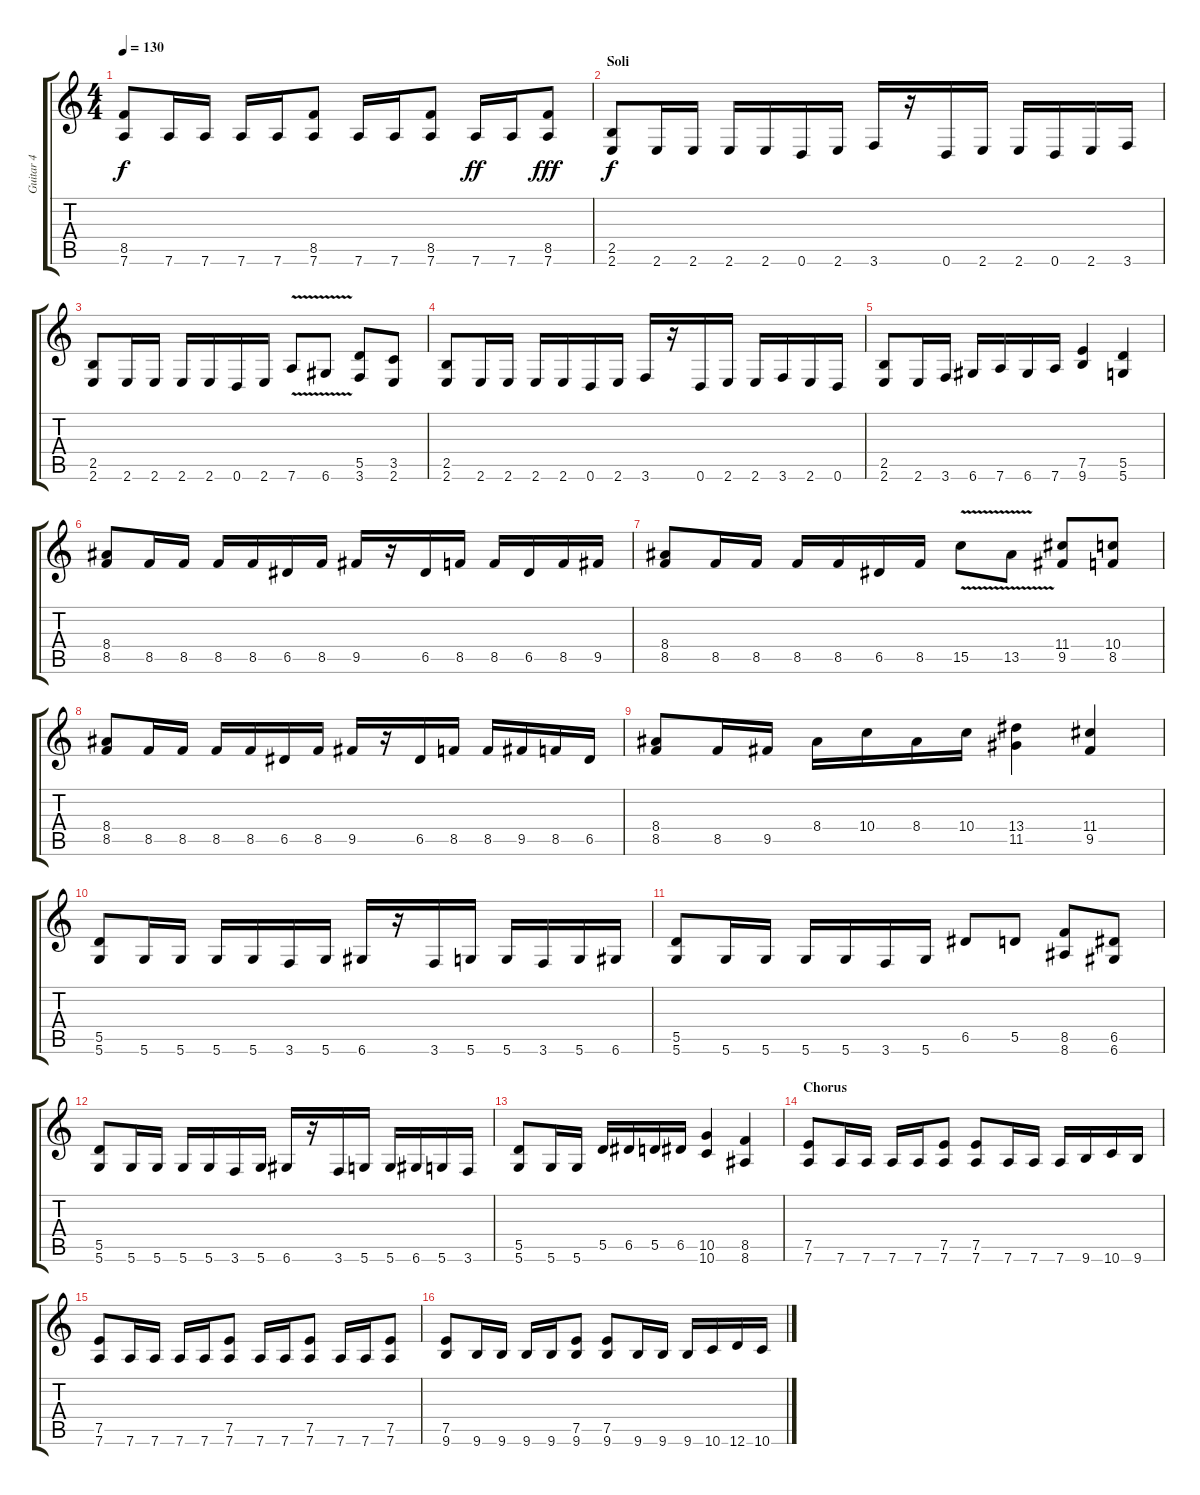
\track ("Guitar 4" "Guitar 4") {instrument distortionguitar}
\staff {score tabs}
\tuning (E4 B3 G3 D3 A2 D2) {hide}
\ts (4 4)
\tempo 130
\clef g2
\ks c
(8.5 7.6).8{dy f} 7.6.16 7.6.16 7.6.16 7.6.16 (8.5 7.6).8 7.6.16 7.6.16 (8.5 7.6).8 7.6.16{dy ff} 7.6.16 (8.5 7.6).8{dy fff} |
\section ("" "Soli")
(2.5 2.6).8{dy f volume 13 balance 4} 2.6.16 2.6.16 2.6.16 2.6.16 0.6.16 2.6.16 3.6.16 r.16 0.6.16 2.6.16 2.6.16 0.6.16 2.6.16 3.6.16 |
(2.5 2.6).8 2.6.16 2.6.16 2.6.16 2.6.16 0.6.16 2.6.16 7.6{v}.8 6.6{v}.8 (5.5 3.6).8 (3.5 2.6).8 |
(2.5 2.6).8 2.6.16 2.6.16 2.6.16 2.6.16 0.6.16 2.6.16 3.6.16 r.16 0.6.16 2.6.16 2.6.16 3.6.16 2.6.16 0.6.16 |
(2.5 2.6).8 2.6.16 3.6.16 6.6.16 7.6.16 6.6.16 7.6.16 (7.5 9.6).4 (5.5 5.6).4 |
\section ("" "")
(8.4 8.5).8 8.5.16 8.5.16 8.5.16 8.5.16 6.5.16 8.5.16 9.5.16 r.16 6.5.16 8.5.16 8.5.16 6.5.16 8.5.16 9.5.16 |
(8.4 8.5).8 8.5.16 8.5.16 8.5.16 8.5.16 6.5.16 8.5.16 15.5{v}.8 13.5{v}.8 (11.4 9.5).8 (10.4 8.5).8 |
(8.4 8.5).8 8.5.16 8.5.16 8.5.16 8.5.16 6.5.16 8.5.16 9.5.16 r.16 6.5.16 8.5.16 8.5.16 9.5.16 8.5.16 6.5.16 |
(8.4 8.5).8 8.5.16 9.5.16 8.4.16 10.4.16 8.4.16 10.4.16 (13.4 11.5).4 (11.4 9.5).4 |
\section ("" "")
(5.5 5.6).8 5.6.16 5.6.16 5.6.16 5.6.16 3.6.16 5.6.16 6.6.16 r.16 3.6.16 5.6.16 5.6.16 3.6.16 5.6.16 6.6.16 |
(5.5 5.6).8 5.6.16 5.6.16 5.6.16 5.6.16 3.6.16 5.6.16 6.5.8 5.5.8 (8.5 8.6).8 (6.5 6.6).8 |
(5.5 5.6).8 5.6.16 5.6.16 5.6.16 5.6.16 3.6.16 5.6.16 6.6.16 r.16 3.6.16 5.6.16 5.6.16 6.6.16 5.6.16 3.6.16 |
(5.5 5.6).8 5.6.16 5.6.16 5.5.16 6.5.16 5.5.16 6.5.16 (10.5 10.6).4 (8.5 8.6).4 |
\section ("" "Chorus")
(7.5 7.6).8{volume 13} 7.6.16 7.6.16 7.6.16 7.6.16 (7.5 7.6).8 (7.5 7.6).8 7.6.16 7.6.16 7.6.16 9.6.16 10.6.16 9.6.16 |
(7.5 7.6).8 7.6.16 7.6.16 7.6.16 7.6.16 (7.5 7.6).8 7.6.16 7.6.16 (7.5 7.6).8 7.6.16 7.6.16 (7.5 7.6).8 |
(7.5 9.6).8 9.6.16 9.6.16 9.6.16 9.6.16 (7.5 9.6).8 (7.5 9.6).8 9.6.16 9.6.16 9.6.16 10.6.16 12.6.16 10.6.16
